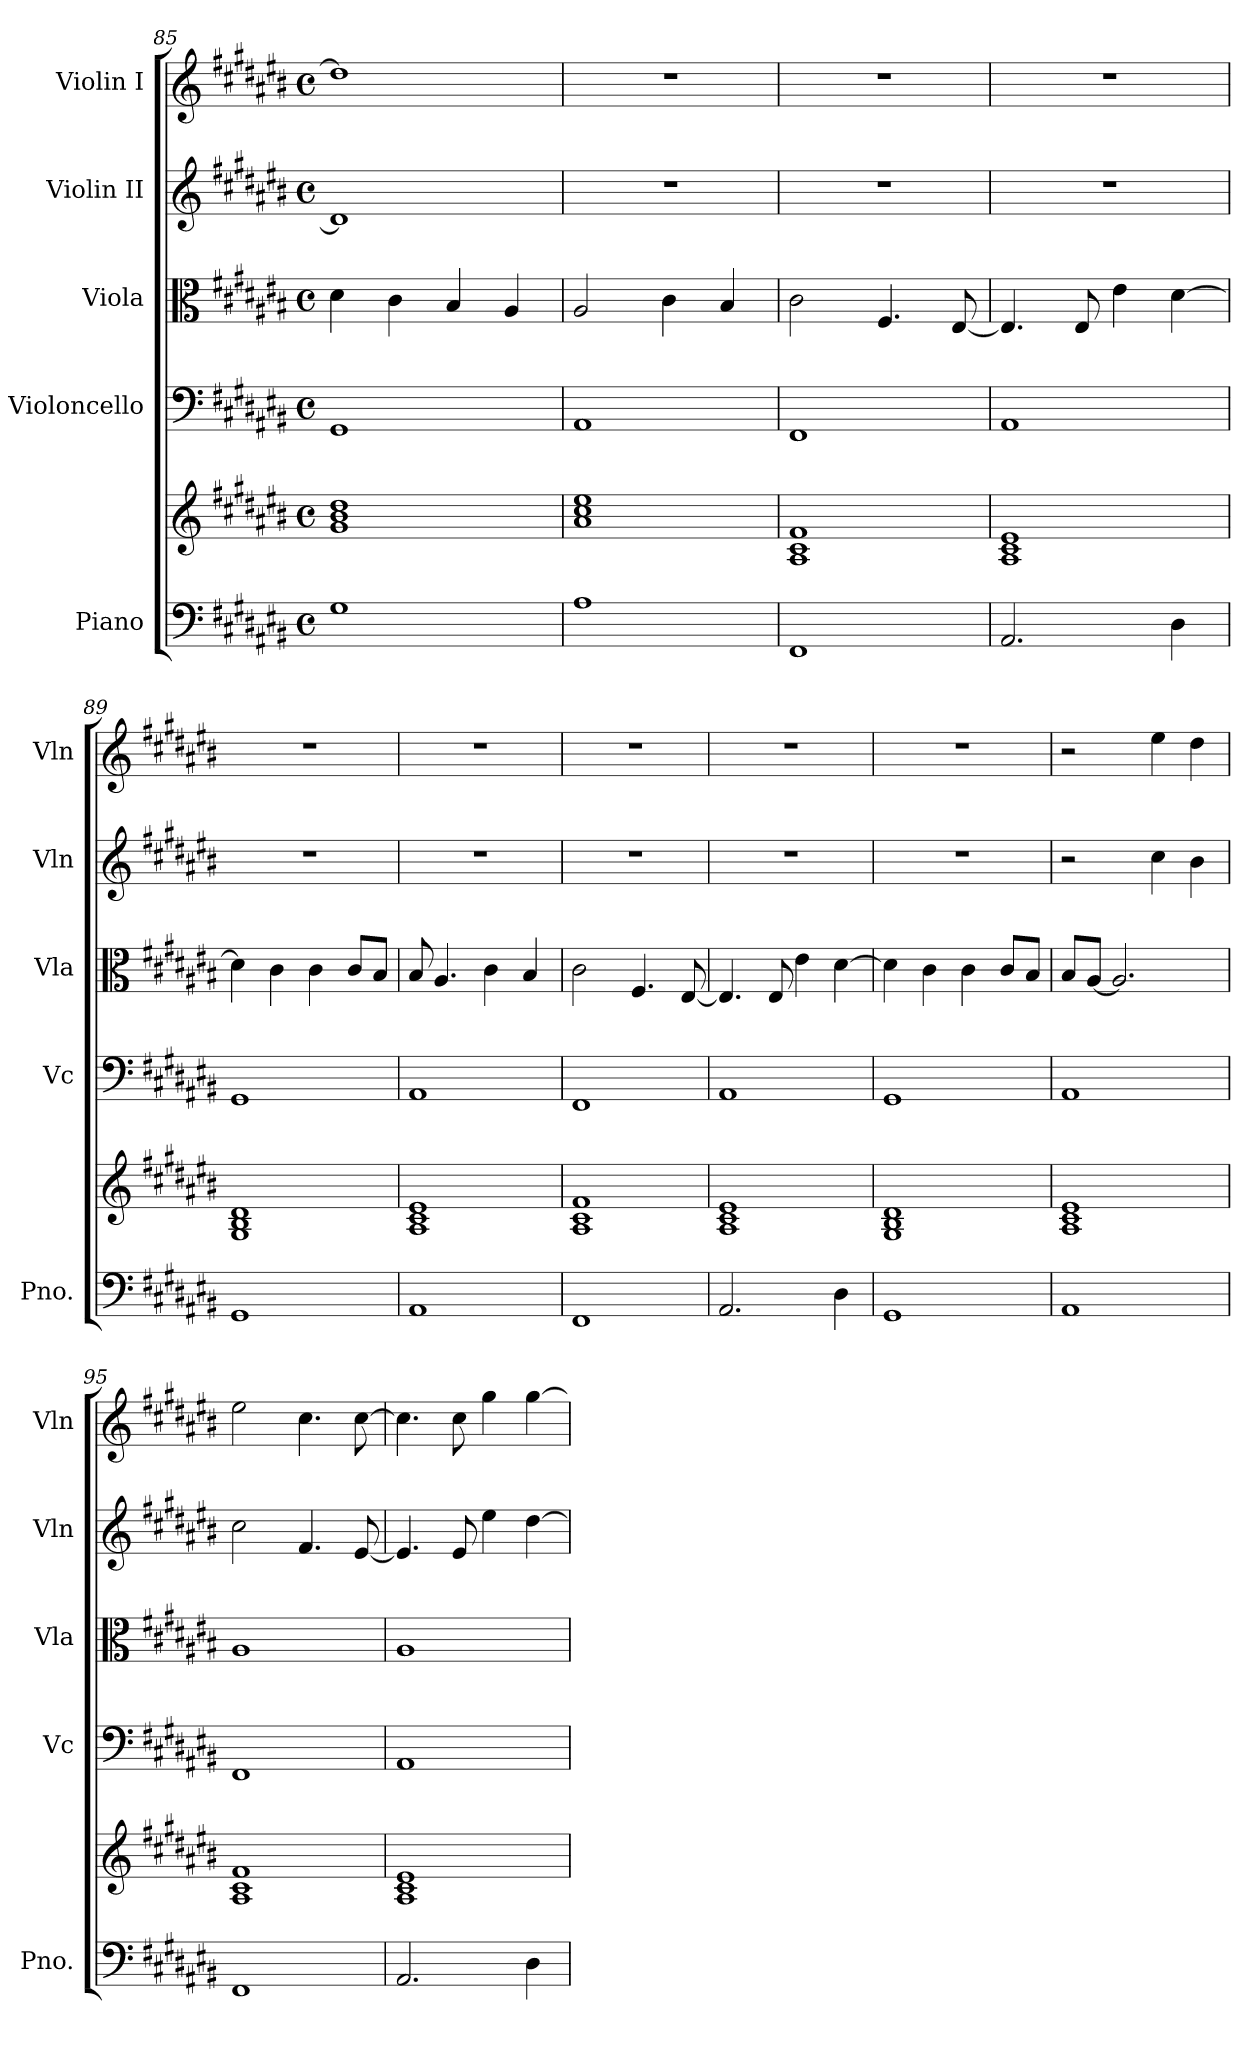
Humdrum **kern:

**kern	**kern	**kern	**kern	**kern	**kern
*part5	*part5	*part4	*part3	*part2	*part1
*staff6	*staff5	*staff4	*staff3	*staff2	*staff1
*I"Piano	*	*I"Violoncello	*I"Viola	*I"Violin II	*I"Violin I
*I'Pno.	*	*I'Vc	*I'Vla	*I'Vln	*I'Vln
*clefF4	*clefG2	*clefF4	*clefC3	*clefG2	*clefG2
*k[f#c#g#d#a#e#b#]	*k[f#c#g#d#a#e#b#]	*k[f#c#g#d#a#e#b#]	*k[f#c#g#d#a#e#b#]	*k[f#c#g#d#a#e#b#]	*k[f#c#g#d#a#e#b#]
*M4/4	*M4/4	*M4/4	*M4/4	*M4/4	*M4/4
*met(c)	*met(c)	*met(c)	*met(c)	*met(c)	*met(c)
=85	=85	=85	=85	=85	=85
1G#	1g# 1b# 1dd#	1GG#	4d#\	1d#]	1dd#]
.	.	.	4c#\	.	.
.	.	.	4B#/	.	.
.	.	.	4A#/	.	.
=86	=86	=86	=86	=86	=86
*	*	*	*	*	*MM95
1A#	1a# 1cc# 1ee#	1AA#	2A#/	1r	1r
.	.	.	4c#\	.	.
.	.	.	4B#/	.	.
=87	=87	=87	=87	=87	=87
1FF#	1A# 1c# 1f#	1FF#	2c#\	1r	1r
.	.	.	4.F#/	.	.
.	.	.	[8E#/	.	.
=88	=88	=88	=88	=88	=88
2.AA#/	1A# 1c# 1e#	1AA#	4.E#/]	1r	1r
.	.	.	8E#/	.	.
.	.	.	4e#\	.	.
4D#\	.	.	[4d#\	.	.
=89	=89	=89	=89	=89	=89
1GG#	1G# 1B# 1d#	1GG#	4d#\]	1r	1r
.	.	.	4c#\	.	.
.	.	.	4c#\	.	.
.	.	.	8c#/L	.	.
.	.	.	8B#/J	.	.
=90	=90	=90	=90	=90	=90
1AA#	1A# 1c# 1e#	1AA#	8B#/	1r	1r
.	.	.	4.A#/	.	.
.	.	.	4c#\	.	.
.	.	.	4B#/	.	.
=91	=91	=91	=91	=91	=91
1FF#	1A# 1c# 1f#	1FF#	2c#\	1r	1r
.	.	.	4.F#/	.	.
.	.	.	[8E#/	.	.
!!LO:LB:g=z
=92	=92	=92	=92	=92	=92
2.AA#/	1A# 1c# 1e#	1AA#	4.E#/]	1r	1r
.	.	.	8E#/	.	.
.	.	.	4e#\	.	.
4D#\	.	.	[4d#\	.	.
=93	=93	=93	=93	=93	=93
1GG#	1G# 1B# 1d#	1GG#	4d#\]	1r	1r
.	.	.	4c#\	.	.
.	.	.	4c#\	.	.
.	.	.	8c#/L	.	.
.	.	.	8B#/J	.	.
=94	=94	=94	=94	=94	=94
1AA#	1A# 1c# 1e#	1AA#	8B#/L	2r	2r
.	.	.	[8A#/J	.	.
.	.	.	2.A#/]	.	.
.	.	.	.	4cc#\	4ee#\
.	.	.	.	4b#\	4dd#\
=95	=95	=95	=95	=95	=95
1FF#	1A# 1c# 1f#	1FF#	1A#	2cc#\	2ee#\
.	.	.	.	4.f#/	4.cc#\
.	.	.	.	[8e#/	[8cc#\
=96	=96	=96	=96	=96	=96
2.AA#/	1A# 1c# 1e#	1AA#	1A#	4.e#/]	4.cc#\]
.	.	.	.	8e#/	8cc#\
.	.	.	.	4ee#\	4gg#\
4D#\	.	.	.	[4dd#\	[4gg#\
=	=	=	=	=	=
*-	*-	*-	*-	*-	*-
